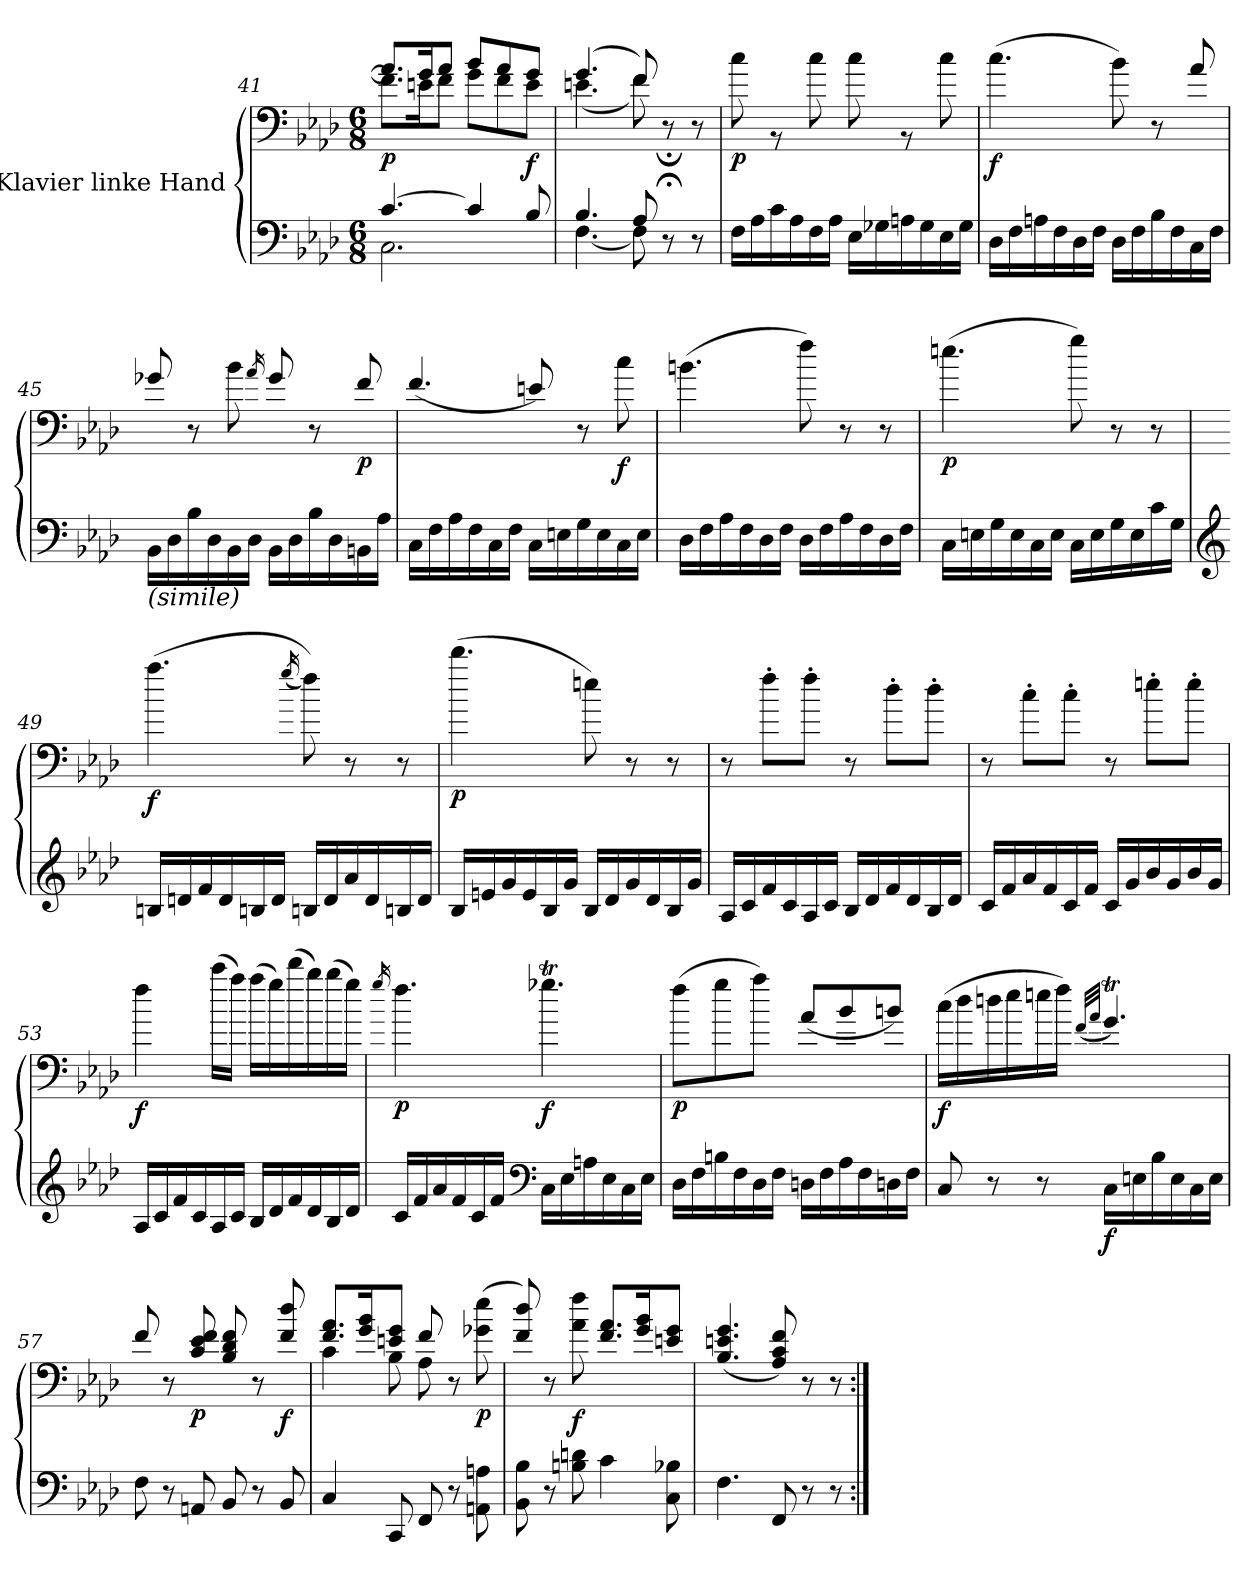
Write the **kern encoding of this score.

**kern	**kern	**dynam
*part1	*part1	*part1
*staff2	*staff1	*staff1/2
*I"Klavier linke Hand	*	*
*clefF4	*clefF4	*
*k[b-e-a-d-]	*k[b-e-a-d-]	*
*M6/8	*M6/8	*
=41	=41	=41
*^	*^	*
!	!	!	!	!LO:DY:b
[4.c/	2.C\	8.a-/L]	8.f\L]	p
.	.	16g/K	16en\K	.
.	.	8a-/J	8f\J	.
4c/]	.	8b-/L	8g\L	.
.	.	8a-/	8f\	.
!	!	!	!	!LO:DY:b
8B-/	.	8g/J	8e\J	f
=42	=42	=42	=42	=42
4.B-/	[4.F\	(>4.g/	(<4.en\	.
8A-/	8F\]	8f/)	8f\)	.
8r;<	4ryy	8ryy	8r;<	.
8r	.	8ryy	8r	.
*v	*v	*	*	*
=43	=43	=43	=43
!	!	!	!LO:DY:b
16F\LL	2.ryy	8cc\	p
16A-\	.	.	.
16c\	.	8r	.
16A-\	.	.	.
16F\	.	8cc\	.
16A-\JJ	.	.	.
16E-\LL	.	8cc\	.
16G-X\	.	.	.
16An\	.	8r	.
16G-\	.	.	.
16E-\	.	8cc\	.
16G-\JJ	.	.	.
*	*v	*v	*
=44	=44	=44
!	!	!LO:DY:b
16D-\LL	(>4.cc\	f
16F\	.	.
16An\	.	.
16F\	.	.
16D-\	.	.
16F\JJ	.	.
16D-\LL	8b-\)	.
16F\	.	.
16B-\	8r	.
16F\	.	.
16C\	8a-/	.
16F\JJ	.	.
=45	=45	=45
!LO:TX:b:i:t=(simile)	!	!
16BB-\LL	8g-X/	.
16D-\	.	.
16B-\	8r	.
16D-\	.	.
16BB-\	8b-\	.
16D-\JJ	.	.
.	16qa-/	.
16BB-\LL	8g-/	.
16D-\	.	.
16B-\	8r	.
16D-\	.	.
!	!	!LO:DY:b
16BBn\	8f/	p
16A-\JJ	.	.
=46	=46	=46
16C\LL	(<4.f/	.
16F\	.	.
16A-\	.	.
16F\	.	.
16C\	.	.
16F\JJ	.	.
16C\LL	8en/)	.
16En\	.	.
16G\	8r	.
16E\	.	.
!	!	!LO:DY:b
16C\	8cc\	f
16E\JJ	.	.
=47	=47	=47
16D-\LL	(>4.bn\	.
16F\	.	.
16A-\	.	.
16F\	.	.
16D-\	.	.
16F\JJ	.	.
16D-\LL	8ff\)	.
16F\	.	.
16A-\	8r	.
16F\	.	.
16D-\	8r	.
16F\JJ	.	.
=48	=48	=48
!	!	!LO:DY:b
16C\LL	(>4.een\	p
16En\	.	.
16G\	.	.
16E\	.	.
16C\	.	.
16E\JJ	.	.
16C\LL	8gg\)	.
16E\	.	.
16G\	8r	.
16E\	.	.
16c\	8r	.
16G\JJ	.	.
=49	=49	=49
*clefG2	*	*
!	!	!LO:DY:b
16Bn/LL	(>4.aa-\	f
16dn/	.	.
16f/	.	.
16d/	.	.
16Bn/	.	.
16d/JJ	.	.
.	(<16qgg/	.
16Bn/LL	8ff\))	.
16d/	.	.
16a-/	8r	.
16d/	.	.
16Bn/	8r	.
16d/JJ	.	.
=50	=50	=50
!	!	!LO:DY:b
16B-/LL	(>4.ddd-\	p
16en/	.	.
16g/	.	.
16e/	.	.
16B-/	.	.
16g/JJ	.	.
16B-/LL	8een\)	.
16d-/	.	.
16g/	8r	.
16d-/	.	.
16B-/	8r	.
16g/JJ	.	.
=51	=51	=51
16A-/LL	8r	.
16c/	.	.
16f/	8ff'\L	.
16c/	.	.
16A-/	8ff'\J	.
16c/JJ	.	.
16B-/LL	8r	.
16d-/	.	.
16f/	8dd-'\L	.
16d-/	.	.
16B-/	8dd-'\J	.
16d-/JJ	.	.
=52	=52	=52
16c/LL	8r	.
16f/	.	.
16a-/	8cc'\L	.
16f/	.	.
16c/	8cc'\J	.
16f/JJ	.	.
16c/LL	8r	.
16g/	.	.
16b-/	8een'\L	.
16g/	.	.
16b-/	8ee'\J	.
16g/JJ	.	.
=53	=53	=53
!	!	!LO:DY:b
16A-/LL	4ff\	f
16c/	.	.
16f/	.	.
16c/	.	.
16A-/	(>16ccc\LL	.
16c/JJ	16aa-\JJ)	.
16B-/LL	(>16aa-\LL	.
16d-/	16gg\)	.
16f/	(>16ddd-\	.
16d-/	16bb-\)	.
16B-/	(>16bb-\	.
16d-/JJ	16gg\JJ)	.
=54	=54	=54
.	16qgg/	.
!	!	!LO:DY:b
16c/LL	4.ff\	p
16f/	.	.
16a-/	.	.
16f/	.	.
16c/	.	.
16f/JJ	.	.
*clefF4	*	*
!	!	!LO:DY:b
16C\LL	4.gg-XT\	f
16E-\	.	.
16An\	.	.
16E-\	.	.
16C\	.	.
16E-\JJ	.	.
=55	=55	=55
!	!	!LO:DY:b
16D-\LL	(>8ff\L	p
16F\	.	.
16Bn\	8gg\	.
16F\	.	.
16D-\	8aa-\J)	.
16F\JJ	.	.
16Dn\LL	(<8a-/L	.
16F\	.	.
16A-\	8b-/	.
16F\	.	.
16Dn\	8bn/J)	.
16F\JJ	.	.
=56	=56	=56
!	!	!LO:DY:b
8C/	(>16cc\LL	f
.	16dd-\	.
8r	16ddn\	.
.	16ee-\	.
8r	16een\	.
.	16ff\JJ)	.
.	(<32qf/LLL	.
.	32qa-/JJJ	.
!	!	!LO:DY:b=2
16C\LL	4.gt/)	f
16En\	.	.
16B-\	.	.
16E\	.	.
16C\	.	.
16E\JJ	.	.
=57	=57	=57
8F\	8f/	.
8r	8r	.
!	!	!LO:DY:b
8AAn/	8c/ 8e-/ 8f/	p
8BB-/	8B-/ 8d-/ 8f/	.
8r	8r	.
!	!	!LO:DY:b
8BB-/	8f/ 8dd-/	f
=58	=58	=58
*	*^	*
4C/	8.f/ 8.a-/L	4c\	.
.	16g/ 16b-/K	.	.
8CC/	8en/ 8g/J	8B-\	.
8FF/	8f/	8A-\	.
8r	8r	4ryy	.
!	!	!	!LO:DY:b
8AAn\ 8An\	(>8g-X\ 8ee-\	.	p
*	*v	*v	*
=59	=59	=59
8BB-\ 8B-\	8f/ 8dd-/)	.
8r	8r	.
!	!	!LO:DY:b
8Bn\ 8dn\	8a-\ 8ff\	f
4c\	8.f/ 8.a-/L	.
.	16g/ 16b-/K	.
8C\ 8B-X\	8en/ 8g/J	.
=60	=60	=60
4.F\	(<4.B-/ 4.en/ 4.g/	.
8FF/	8A-/ 8c/ 8f/)	.
8r	8r	.
8r	8r	.
=:|!	=:|!	=:|!
*-	*-	*-
